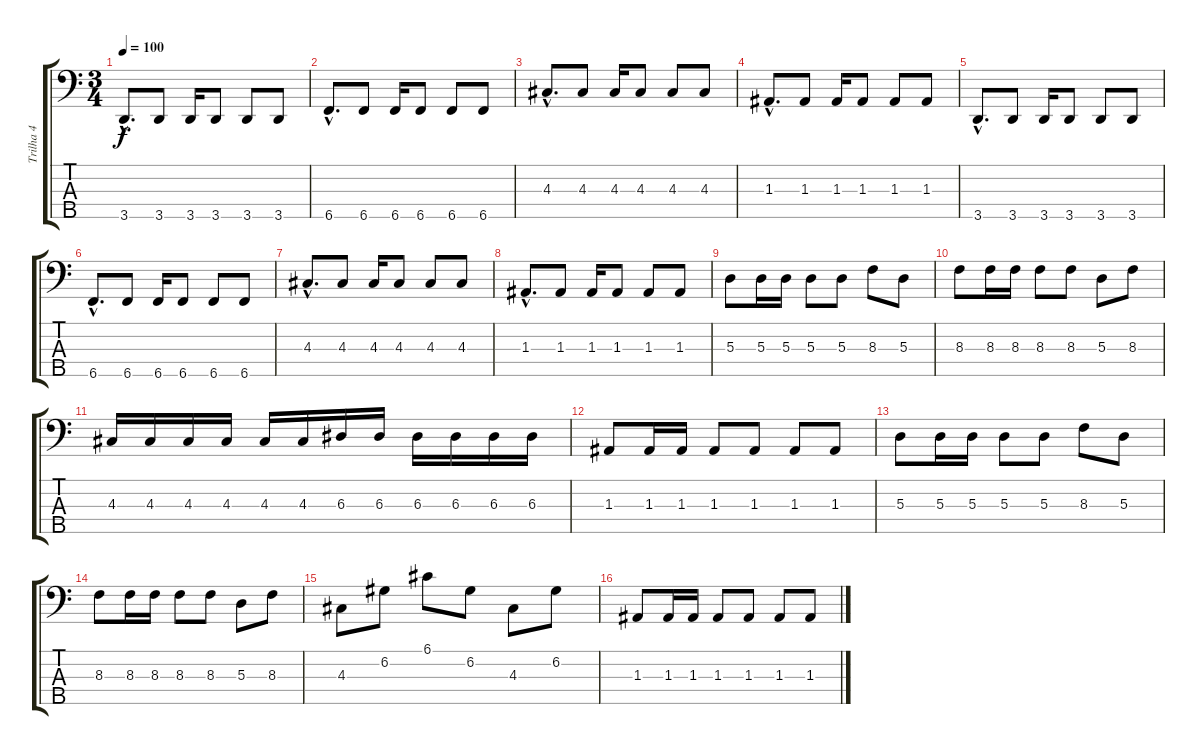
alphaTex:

\track ("Trilha 4" "Trilha 4") {instrument slapbass1}
\staff {score tabs}
\tuning (G2 D2 A1 E1 B0) {hide}
\ts (3 4)
\tempo 100
\clef f4
\ks c
3.5{hac}.8{d dy f} 3.5.8 3.5.16 3.5.8 3.5.8 3.5.8 |
6.5{hac}.8{d} 6.5.8 6.5.16 6.5.8 6.5.8 6.5.8 |
4.3{hac}.8{d} 4.3.8 4.3.16 4.3.8 4.3.8 4.3.8 |
1.3{hac}.8{d} 1.3.8 1.3.16 1.3.8 1.3.8 1.3.8 |
3.5{hac}.8{d} 3.5.8 3.5.16 3.5.8 3.5.8 3.5.8 |
6.5{hac}.8{d} 6.5.8 6.5.16 6.5.8 6.5.8 6.5.8 |
4.3{hac}.8{d} 4.3.8 4.3.16 4.3.8 4.3.8 4.3.8 |
1.3{hac}.8{d} 1.3.8 1.3.16 1.3.8 1.3.8 1.3.8 |
5.3.8{instrument electricbassfinger} 5.3.16 5.3.16 5.3.8 5.3.8 8.3.8 5.3.8 |
8.3.8 8.3.16 8.3.16 8.3.8 8.3.8 5.3.8 8.3.8 |
4.3.16 4.3.16 4.3.16 4.3.16 4.3.16 4.3.16 6.3.16 6.3.16 6.3.16 6.3.16 6.3.16 6.3.16 |
1.3.8 1.3.16 1.3.16 1.3.8 1.3.8 1.3.8 1.3.8 |
5.3.8 5.3.16 5.3.16 5.3.8 5.3.8 8.3.8 5.3.8 |
8.3.8 8.3.16 8.3.16 8.3.8 8.3.8 5.3.8 8.3.8 |
4.3.8 6.2.8 6.1.8 6.2.8 4.3.8 6.2.8 |
1.3.8 1.3.16 1.3.16 1.3.8 1.3.8 1.3.8 1.3.8
